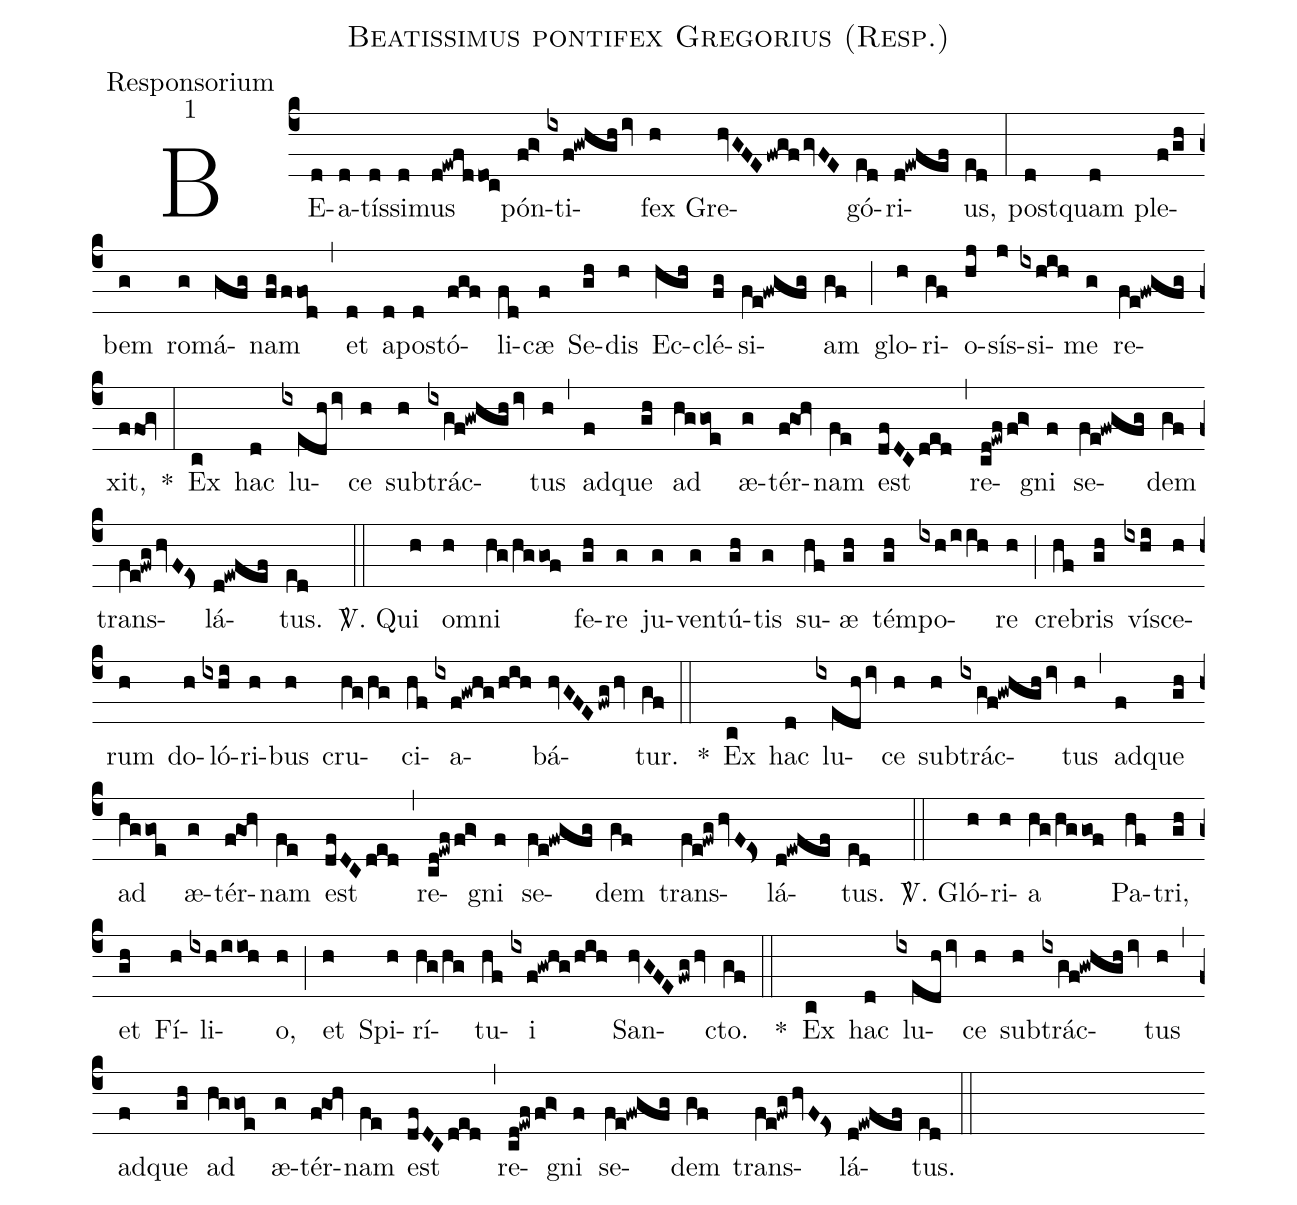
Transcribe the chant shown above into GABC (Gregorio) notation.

name:Beatissimus pontifex Gregorius (Resp.);
office-part:Responsorium;
mode:1;
%%
(c4)BE(d)a(d)tís(d)si(d)mus(d!ewfddoc) pón(fg>)ti(ixf!gwhgh/iv)fex(h) Gre(hvGFE/fwgf/gvFE)gó(ed)ri(d!ewfef)us,(ed) (:) post(d)quam(d) ple(f/gh)bem(g) ro(g)má(gfg)nam(fg/ffod) (,) et(d) a(d)pos(d)tó(fgf)li(fd)cæ(f) Se(gh)dis(h) Ec(hgh)clé(fg)si(fe!fwgfg)am(gf) (;)  glo(h)ri(gf)o(hj)sís(j)si(ixhih)me(g) re(fe!fwgfg)xit,(ffog) *(:) Ex(c) hac(d) lu(ixedh/iv)ce(h) sub(h)trác(ixgf!gwhgh/iv)tus(h) (,) ad(f)que(gh) ad(hggoe) æ(g)tér(f!goh)nam(fe) est(dfDCded) (,) re(cd!ewffg>)gni(f) se(fe!fwgfg)dem(gf) trans(fe!fwg/hvF!Es>)lá(d!ewfef)tus.(ed) (::)

<sp>V/</sp>. Qui(h) om(h)ni(hg/hggof) fe(gh)re(g) ju(g)ven(g)tú(gh)tis(g) su(hf)æ(gh) tém(gh)po(ixh/iih)re(h) (;) cre(hf)bris(gh) ví(ixhi)sce(h)rum(h) do(h)ló(ixhi)ri(h)bus(h) cru(hg/hg)ci(hf)a(ixf!gwhg/hih)bá(hvGFE/fwg/hv)tur.(gf) (::)
*() Ex(c) hac(d) lu(ixedh/iv)ce(h) sub(h)trác(ixgf!gwhgh/iv)tus(h) (,) ad(f)que(gh) ad(hggoe) æ(g)tér(f!goh)nam(fe) est(dfDCded) (,) re(cd!ewffg>)gni(f) se(fe!fwgfg)dem(gf) trans(fe!fwg/hvF!Es>)lá(d!ewfef)tus.(ed) (::)

<sp>V/</sp>. Gló(h)ri(h)a(hg/hggof) Pa(hf)tri,(gh) et(gh) Fí(h)li(ixh/iioh)o,(h) (;) et(h) Spi(h)rí(hg/hg)tu(hf)i(ixf!gwhg/hih) San(hvGFE/fwg/hv)cto.(gf) (::)
*() Ex(c) hac(d) lu(ixedh/iv)ce(h) sub(h)trác(ixgf!gwhgh/iv)tus(h) (,) ad(f)que(gh) ad(hggoe) æ(g)tér(f!goh)nam(fe) est(dfDCded) (,) re(cd!ewffg>)gni(f) se(fe!fwgfg)dem(gf) trans(fe!fwg/hvF!Es>)lá(d!ewfef)tus.(ed) (::)
